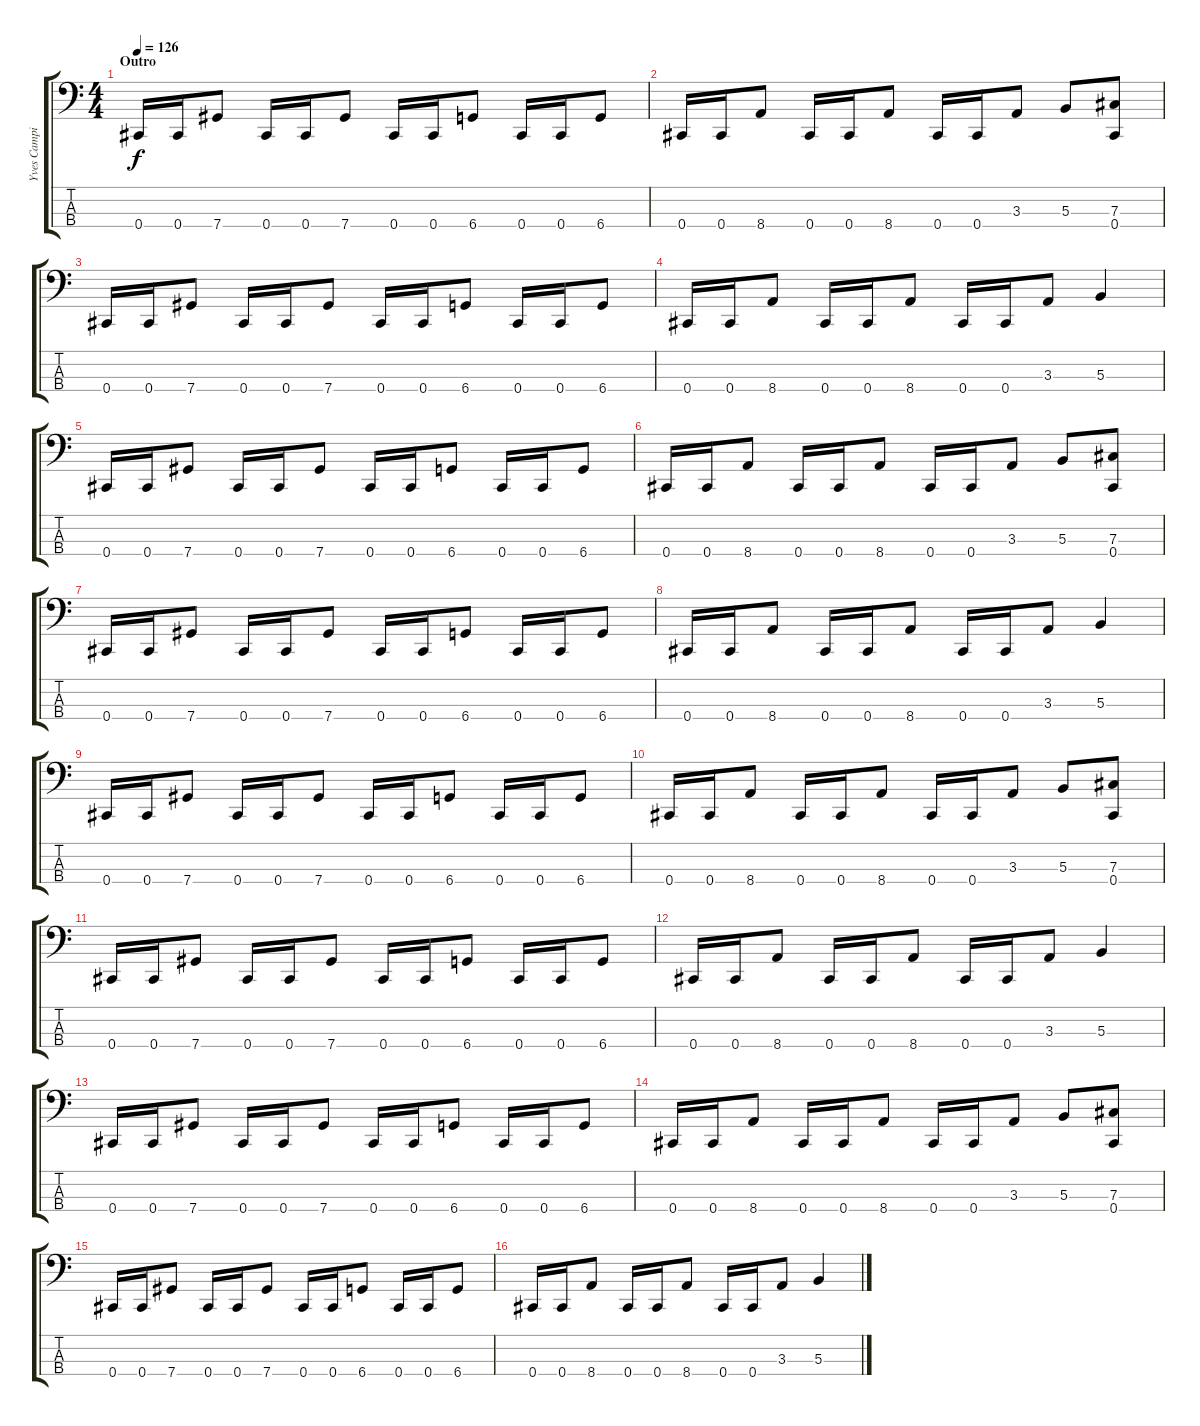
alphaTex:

\track ("Yves Campion" "Yves Campi") {instrument electricbassfinger}
\staff {score tabs}
\tuning (E2 B1 Gb1 Db1) {hide}
\ts (4 4)
\section ("" "Outro")
\tempo 126
\clef f4
\ks c
0.4.16{dy f} 0.4.16 7.4.8 0.4.16 0.4.16 7.4.8 0.4.16 0.4.16 6.4.8 0.4.16 0.4.16 6.4.8 |
0.4.16 0.4.16 8.4.8 0.4.16 0.4.16 8.4.8 0.4.16 0.4.16 3.3.8 5.3.8 (7.3 0.4).8 |
0.4.16 0.4.16 7.4.8 0.4.16 0.4.16 7.4.8 0.4.16 0.4.16 6.4.8 0.4.16 0.4.16 6.4.8 |
0.4.16 0.4.16 8.4.8 0.4.16 0.4.16 8.4.8 0.4.16 0.4.16 3.3.8 5.3.4 |
0.4.16 0.4.16 7.4.8 0.4.16 0.4.16 7.4.8 0.4.16 0.4.16 6.4.8 0.4.16 0.4.16 6.4.8 |
0.4.16 0.4.16 8.4.8 0.4.16 0.4.16 8.4.8 0.4.16 0.4.16 3.3.8 5.3.8 (7.3 0.4).8 |
0.4.16 0.4.16 7.4.8 0.4.16 0.4.16 7.4.8 0.4.16 0.4.16 6.4.8 0.4.16 0.4.16 6.4.8 |
0.4.16 0.4.16 8.4.8 0.4.16 0.4.16 8.4.8 0.4.16 0.4.16 3.3.8 5.3.4 |
0.4.16 0.4.16 7.4.8 0.4.16 0.4.16 7.4.8 0.4.16 0.4.16 6.4.8 0.4.16 0.4.16 6.4.8 |
0.4.16 0.4.16 8.4.8 0.4.16 0.4.16 8.4.8 0.4.16 0.4.16 3.3.8 5.3.8 (7.3 0.4).8 |
0.4.16 0.4.16 7.4.8 0.4.16 0.4.16 7.4.8 0.4.16 0.4.16 6.4.8 0.4.16 0.4.16 6.4.8 |
0.4.16 0.4.16 8.4.8 0.4.16 0.4.16 8.4.8 0.4.16 0.4.16 3.3.8 5.3.4 |
0.4.16 0.4.16 7.4.8 0.4.16 0.4.16 7.4.8 0.4.16 0.4.16 6.4.8 0.4.16 0.4.16 6.4.8 |
0.4.16 0.4.16 8.4.8 0.4.16 0.4.16 8.4.8 0.4.16 0.4.16 3.3.8 5.3.8 (7.3 0.4).8 |
0.4.16 0.4.16 7.4.8 0.4.16 0.4.16 7.4.8 0.4.16 0.4.16 6.4.8 0.4.16 0.4.16 6.4.8 |
0.4.16 0.4.16 8.4.8 0.4.16 0.4.16 8.4.8 0.4.16 0.4.16 3.3.8 5.3.4
